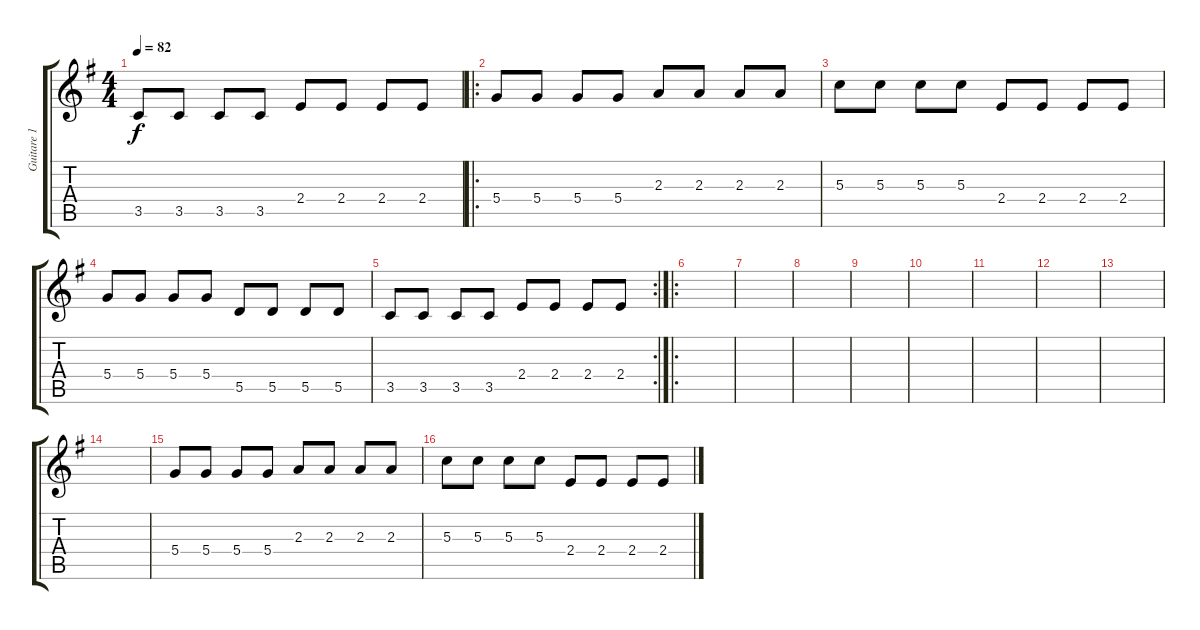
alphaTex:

\track ("Guitare 1" "Guitare 1") {instrument electricguitarmuted}
\staff {score tabs}
\tuning (E4 B3 G3 D3 A2 E2) {hide}
\ts (4 4)
\tempo 82
\clef g2
\ks g
3.5.8{dy f} 3.5.8 3.5.8 3.5.8 2.4.8 2.4.8 2.4.8 2.4.8 |
\ro
5.4.8 5.4.8 5.4.8 5.4.8 2.3.8 2.3.8 2.3.8 2.3.8 |
5.3.8 5.3.8 5.3.8 5.3.8 2.4.8 2.4.8 2.4.8 2.4.8 |
5.4.8 5.4.8 5.4.8 5.4.8 5.5.8 5.5.8 5.5.8 5.5.8 |
\rc 2
3.5.8 3.5.8 3.5.8 3.5.8 2.4.8 2.4.8 2.4.8 2.4.8 |
\ro
|
|
|
|
|
|
|
|
|
5.4.8 5.4.8 5.4.8 5.4.8 2.3.8 2.3.8 2.3.8 2.3.8 |
5.3.8 5.3.8 5.3.8 5.3.8 2.4.8 2.4.8 2.4.8 2.4.8
